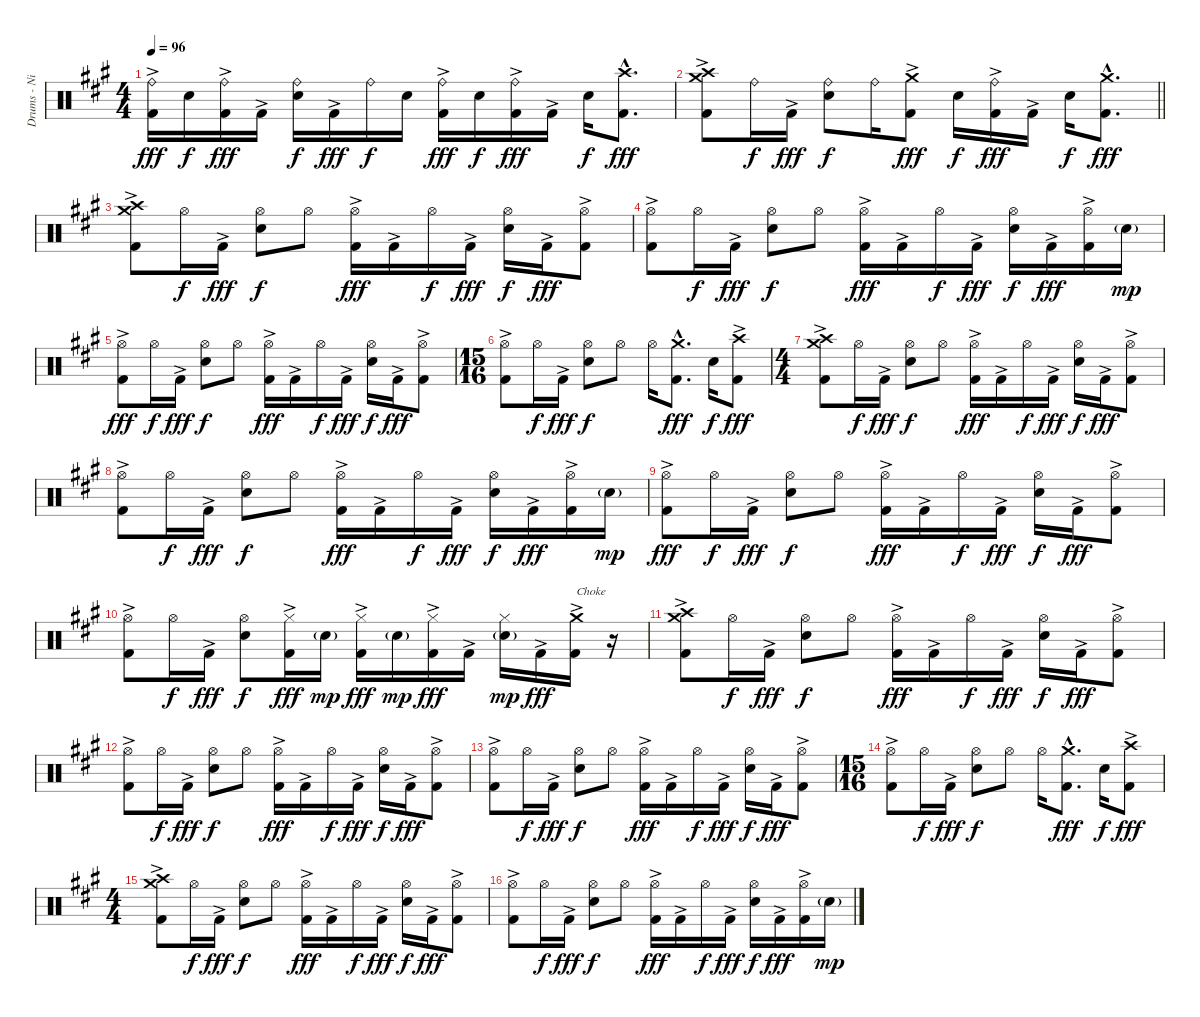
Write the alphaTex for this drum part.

\track ("Drums - Nick Menza" "Drums - Ni") {instrument percussion}
\staff {score}
\articulation defaults
\ts (4 4)
\tempo 96
\clef neutral
\ks f#minor
("Ride (bell)" "Kick (hit) 2"{ac}).16{dy fff} "Snare (hit) 2".16{dy f} ("Ride (bell)" "Kick (hit) 2"{ac}).16{dy fff} "Kick (hit) 2"{ac}.16 ("Ride (bell)" "Snare (hit) 2").16{dy f} "Kick (hit) 2"{ac}.16{dy fff} "Ride (bell)".16{dy f} "Snare (hit) 2".16 ("Ride (bell)" "Kick (hit) 2"{ac}).16{dy fff} "Snare (hit) 2".16{dy f} ("Ride (bell)" "Kick (hit) 2"{ac}).16{dy fff} "Kick (hit) 2"{ac}.16 "Snare (hit) 2".16{dy f} ("Crash high (hit)"{hac} "Kick (hit) 2"{hac}).8{d dy fff} |
\barLineRight lightlight
("Crash high (hit)" "Crash medium (hit)" "Kick (hit) 2"{ac}).8 "Ride (bell)".16{dy f} "Kick (hit) 2"{ac}.16{dy fff} ("Ride (bell)" "Snare (hit) 2").8{dy f} "Ride (bell)".16 ("Crash medium (hit)" "Kick (hit) 2"{ac}).8{dy fff} "Snare (hit) 2".16{dy f} ("Ride (bell)" "Kick (hit) 2"{ac}).16{dy fff} "Kick (hit) 2"{ac}.16 "Snare (hit) 2".16{dy f} ("Crash medium (hit)"{hac} "Kick (hit) 2"{hac}).8{d dy fff} |
("Crash high (hit)" "Crash medium (hit)" "Kick (hit) 2"{ac}).8 "Hi-Hat (open)".16{dy f} "Kick (hit) 2"{ac}.16{dy fff} ("Hi-Hat (open)" "Snare (hit) 2").8{dy f} "Hi-Hat (open)".8 ("Hi-Hat (open)" "Kick (hit) 2"{ac}).16{dy fff} "Kick (hit) 2"{ac}.16 "Hi-Hat (open)".16{dy f} "Kick (hit) 2"{ac}.16{dy fff} ("Hi-Hat (open)" "Snare (hit) 2").16{dy f} "Kick (hit) 2"{ac}.16{dy fff} ("Hi-Hat (open)" "Kick (hit) 2"{ac}).8 |
("Hi-Hat (open)" "Kick (hit) 2"{ac}).8 "Hi-Hat (open)".16{dy f} "Kick (hit) 2"{ac}.16{dy fff} ("Hi-Hat (open)" "Snare (hit) 2").8{dy f} "Hi-Hat (open)".8 ("Hi-Hat (open)" "Kick (hit) 2"{ac}).16{dy fff} "Kick (hit) 2"{ac}.16 "Hi-Hat (open)".16{dy f} "Kick (hit) 2"{ac}.16{dy fff} ("Hi-Hat (open)" "Snare (hit) 2").16{dy f} "Kick (hit) 2"{ac}.16{dy fff} ("Hi-Hat (open)" "Kick (hit) 2"{ac}).16 "Snare (hit) 2"{g}.16{dy mp} |
("Hi-Hat (open)" "Kick (hit) 2"{ac}).8{dy fff} "Hi-Hat (open)".16{dy f} "Kick (hit) 2"{ac}.16{dy fff} ("Hi-Hat (open)" "Snare (hit) 2").8{dy f} "Hi-Hat (open)".8 ("Hi-Hat (open)" "Kick (hit) 2"{ac}).16{dy fff} "Kick (hit) 2"{ac}.16 "Hi-Hat (open)".16{dy f} "Kick (hit) 2"{ac}.16{dy fff} ("Hi-Hat (open)" "Snare (hit) 2").16{dy f} "Kick (hit) 2"{ac}.16{dy fff} ("Hi-Hat (open)" "Kick (hit) 2"{ac}).8 |
\ts (15 16)
("Hi-Hat (open)" "Kick (hit) 2"{ac}).8 "Hi-Hat (open)".16{dy f} "Kick (hit) 2"{ac}.16{dy fff} ("Hi-Hat (open)" "Snare (hit) 2").8{dy f} "Hi-Hat (open)".8 "Hi-Hat (open)".16 ("Crash medium (hit)"{hac} "Kick (hit) 2"{hac}).8{d dy fff} "Snare (hit) 2".16{dy f} ("Crash high (hit)" "Kick (hit) 2"{ac}).8{dy fff} |
\ts (4 4)
("Crash high (hit)" "Crash medium (hit)" "Kick (hit) 2"{ac}).8 "Hi-Hat (open)".16{dy f} "Kick (hit) 2"{ac}.16{dy fff} ("Hi-Hat (open)" "Snare (hit) 2").8{dy f} "Hi-Hat (open)".8 ("Hi-Hat (open)" "Kick (hit) 2"{ac}).16{dy fff} "Kick (hit) 2"{ac}.16 "Hi-Hat (open)".16{dy f} "Kick (hit) 2"{ac}.16{dy fff} ("Hi-Hat (open)" "Snare (hit) 2").16{dy f} "Kick (hit) 2"{ac}.16{dy fff} ("Hi-Hat (open)" "Kick (hit) 2"{ac}).8 |
("Hi-Hat (open)" "Kick (hit) 2"{ac}).8 "Hi-Hat (open)".16{dy f} "Kick (hit) 2"{ac}.16{dy fff} ("Hi-Hat (open)" "Snare (hit) 2").8{dy f} "Hi-Hat (open)".8 ("Hi-Hat (open)" "Kick (hit) 2"{ac}).16{dy fff} "Kick (hit) 2"{ac}.16 "Hi-Hat (open)".16{dy f} "Kick (hit) 2"{ac}.16{dy fff} ("Hi-Hat (open)" "Snare (hit) 2").16{dy f} "Kick (hit) 2"{ac}.16{dy fff} ("Hi-Hat (open)" "Kick (hit) 2"{ac}).16 "Snare (hit) 2"{g}.16{dy mp} |
("Hi-Hat (open)" "Kick (hit) 2"{ac}).8{dy fff} "Hi-Hat (open)".16{dy f} "Kick (hit) 2"{ac}.16{dy fff} ("Hi-Hat (open)" "Snare (hit) 2").8{dy f} "Hi-Hat (open)".8 ("Hi-Hat (open)" "Kick (hit) 2"{ac}).16{dy fff} "Kick (hit) 2"{ac}.16 "Hi-Hat (open)".16{dy f} "Kick (hit) 2"{ac}.16{dy fff} ("Hi-Hat (open)" "Snare (hit) 2").16{dy f} "Kick (hit) 2"{ac}.16{dy fff} ("Hi-Hat (open)" "Kick (hit) 2"{ac}).8 |
("Hi-Hat (open)" "Kick (hit) 2"{ac}).8 "Hi-Hat (open)".16{dy f} "Kick (hit) 2"{ac}.16{dy fff} ("Hi-Hat (open)" "Snare (hit) 2").8{dy f} ("Hi-Hat (closed)" "Kick (hit) 2"{ac}).16{dy fff} "Snare (hit) 2"{g}.16{dy mp} ("Hi-Hat (closed)" "Kick (hit) 2"{ac}).16{dy fff} "Snare (hit) 2"{g}.16{dy mp} ("Hi-Hat (closed)" "Kick (hit) 2"{ac}).16{dy fff} "Kick (hit) 2"{ac}.16 ("Hi-Hat (closed)" "Snare (hit) 2"{g}).16{dy mp} "Kick (hit) 2"{ac}.16{dy fff} ("Crash medium (hit)" "Kick (hit) 2"{ac}).16{txt "Choke"} r.16 |
("Crash high (hit)" "Crash medium (hit)" "Kick (hit) 2"{ac}).8 "Hi-Hat (open)".16{dy f} "Kick (hit) 2"{ac}.16{dy fff} ("Hi-Hat (open)" "Snare (hit) 2").8{dy f} "Hi-Hat (open)".8 ("Hi-Hat (open)" "Kick (hit) 2"{ac}).16{dy fff} "Kick (hit) 2"{ac}.16 "Hi-Hat (open)".16{dy f} "Kick (hit) 2"{ac}.16{dy fff} ("Hi-Hat (open)" "Snare (hit) 2").16{dy f} "Kick (hit) 2"{ac}.16{dy fff} ("Hi-Hat (open)" "Kick (hit) 2"{ac}).8 |
("Hi-Hat (open)" "Kick (hit) 2"{ac}).8 "Hi-Hat (open)".16{dy f} "Kick (hit) 2"{ac}.16{dy fff} ("Hi-Hat (open)" "Snare (hit) 2").8{dy f} "Hi-Hat (open)".8 ("Hi-Hat (open)" "Kick (hit) 2"{ac}).16{dy fff} "Kick (hit) 2"{ac}.16 "Hi-Hat (open)".16{dy f} "Kick (hit) 2"{ac}.16{dy fff} ("Hi-Hat (open)" "Snare (hit) 2").16{dy f} "Kick (hit) 2"{ac}.16{dy fff} ("Hi-Hat (open)" "Kick (hit) 2"{ac}).8 |
("Hi-Hat (open)" "Kick (hit) 2"{ac}).8 "Hi-Hat (open)".16{dy f} "Kick (hit) 2"{ac}.16{dy fff} ("Hi-Hat (open)" "Snare (hit) 2").8{dy f} "Hi-Hat (open)".8 ("Hi-Hat (open)" "Kick (hit) 2"{ac}).16{dy fff} "Kick (hit) 2"{ac}.16 "Hi-Hat (open)".16{dy f} "Kick (hit) 2"{ac}.16{dy fff} ("Hi-Hat (open)" "Snare (hit) 2").16{dy f} "Kick (hit) 2"{ac}.16{dy fff} ("Hi-Hat (open)" "Kick (hit) 2"{ac}).8 |
\ts (15 16)
("Hi-Hat (open)" "Kick (hit) 2"{ac}).8 "Hi-Hat (open)".16{dy f} "Kick (hit) 2"{ac}.16{dy fff} ("Hi-Hat (open)" "Snare (hit) 2").8{dy f} "Hi-Hat (open)".8 "Hi-Hat (open)".16 ("Crash medium (hit)"{hac} "Kick (hit) 2"{hac}).8{d dy fff} "Snare (hit) 2".16{dy f} ("Crash high (hit)" "Kick (hit) 2"{ac}).8{dy fff} |
\ts (4 4)
("Crash high (hit)" "Crash medium (hit)" "Kick (hit) 2"{ac}).8 "Hi-Hat (open)".16{dy f} "Kick (hit) 2"{ac}.16{dy fff} ("Hi-Hat (open)" "Snare (hit) 2").8{dy f} "Hi-Hat (open)".8 ("Hi-Hat (open)" "Kick (hit) 2"{ac}).16{dy fff} "Kick (hit) 2"{ac}.16 "Hi-Hat (open)".16{dy f} "Kick (hit) 2"{ac}.16{dy fff} ("Hi-Hat (open)" "Snare (hit) 2").16{dy f} "Kick (hit) 2"{ac}.16{dy fff} ("Hi-Hat (open)" "Kick (hit) 2"{ac}).8 |
("Hi-Hat (open)" "Kick (hit) 2"{ac}).8 "Hi-Hat (open)".16{dy f} "Kick (hit) 2"{ac}.16{dy fff} ("Hi-Hat (open)" "Snare (hit) 2").8{dy f} "Hi-Hat (open)".8 ("Hi-Hat (open)" "Kick (hit) 2"{ac}).16{dy fff} "Kick (hit) 2"{ac}.16 "Hi-Hat (open)".16{dy f} "Kick (hit) 2"{ac}.16{dy fff} ("Hi-Hat (open)" "Snare (hit) 2").16{dy f} "Kick (hit) 2"{ac}.16{dy fff} ("Hi-Hat (open)" "Kick (hit) 2"{ac}).16 "Snare (hit) 2"{g}.16{dy mp}
